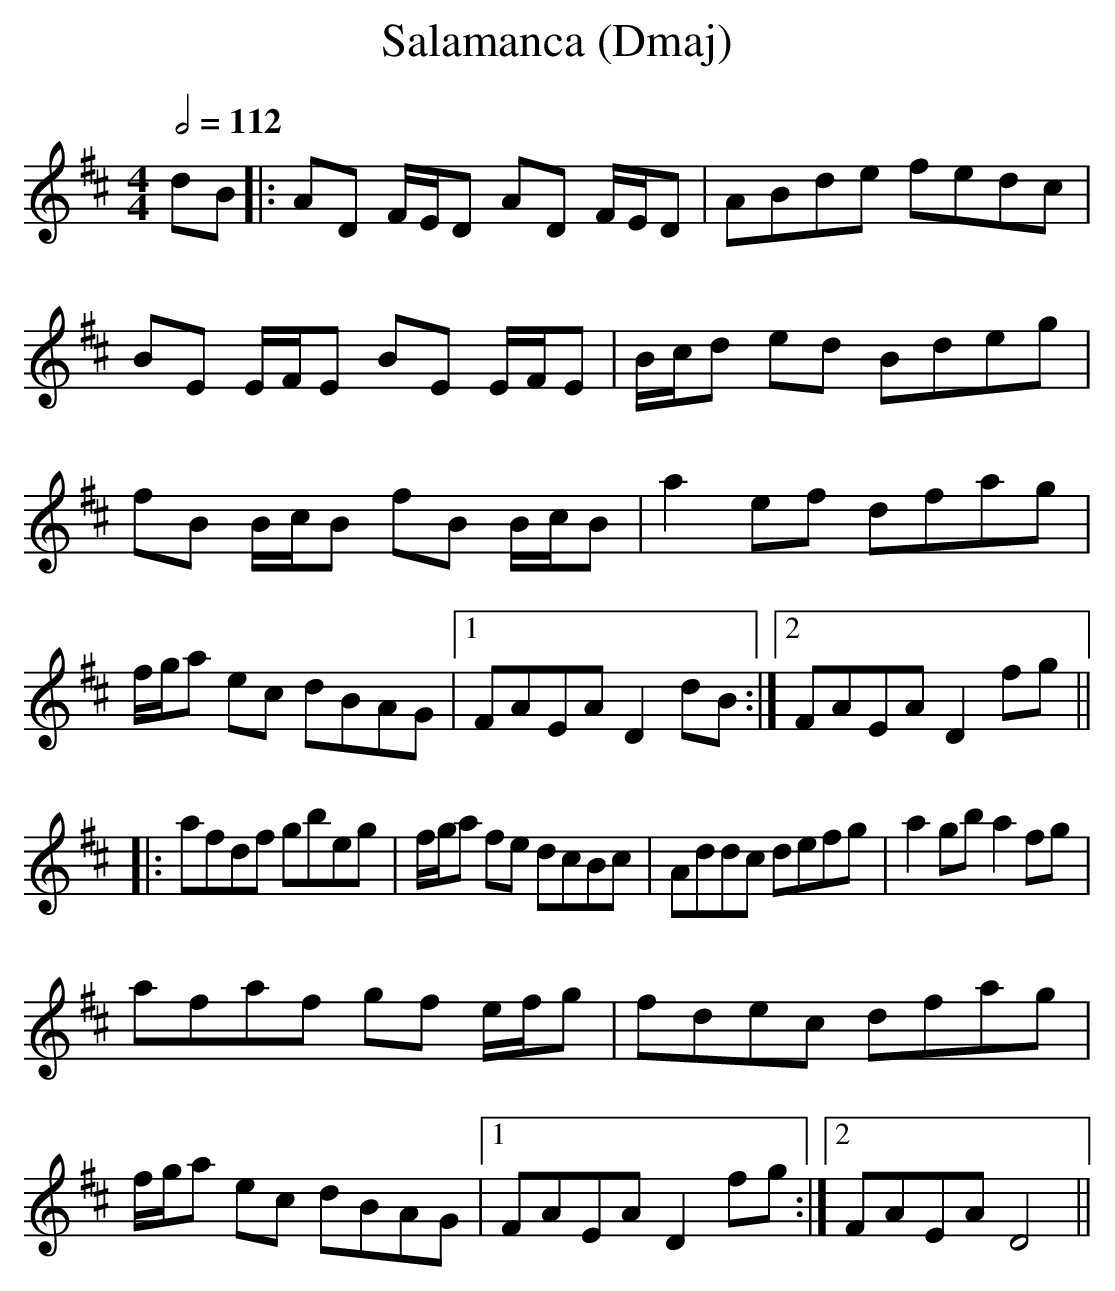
X:1
T:Salamanca (Dmaj)
Q:1/2=112
M:4/4
L:1/8
K:Dmaj
dB|:AD F/E/D AD F/E/D|ABde fedc|BE E/F/E BE E/F/E|B/c/d ed Bdeg|
fB B/c/B fB B/c/B|a2ef dfag|f/g/a ec dBAG|1FAEA D2dB:|2FAEA D2fg||
|:afdf gbeg|f/g/a fe dcBc|Addc defg|a2 gb a2 fg|
afaf gf e/f/g|fdec dfag|f/g/a ec dBAG|1FAEA D2fg:|2FAEA D4||
